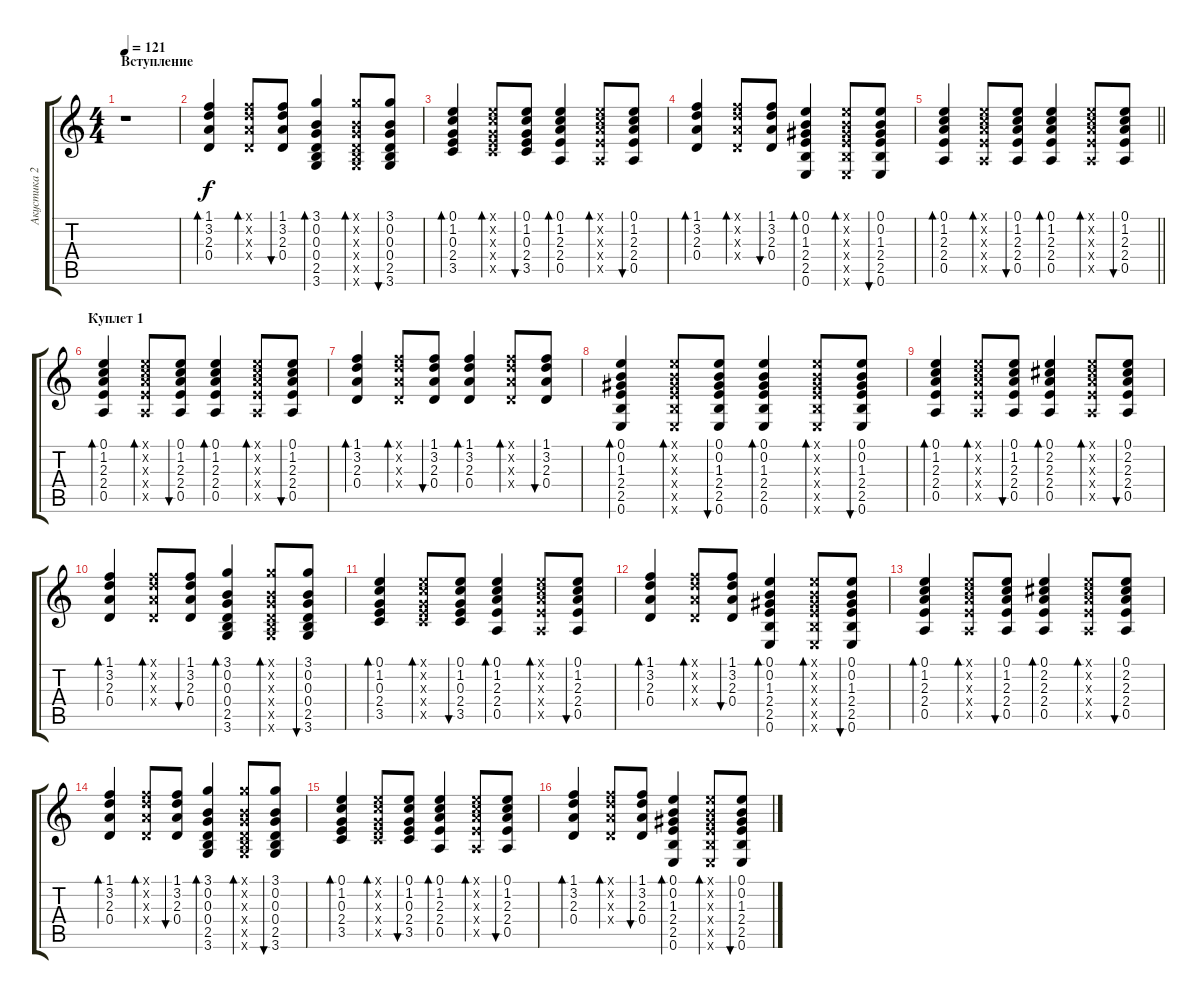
\track ("Акустика 2" "Акустика 2") {instrument acousticguitarsteel}
\staff {score tabs}
\tuning (E4 B3 G3 D3 A2 E2) {hide}
\ts (4 4)
\section ("" "Вступление")
\tempo 121
\clef g2
\ks c
r.1{dy f instrument acousticguitarsteel} |
(1.1 3.2 2.3 0.4).4{bd 60} (1.1{x} 3.2{x} 2.3{x} 0.4{x}).8{bd 60} (1.1 3.2 2.3 0.4).8{bu 60} (3.1 0.2 0.3 0.4 2.5 3.6).4{bd 60} (3.1{x} 0.2{x} 0.3{x} 0.4{x} 2.5{x} 3.6{x}).8{bd 60} (3.1 0.2 0.3 0.4 2.5 3.6).8{bu 60} |
(0.1 1.2 0.3 2.4 3.5).4{bd 60} (0.1{x} 1.2{x} 0.3{x} 2.4{x} 3.5{x}).8{bd 60} (0.1 1.2 0.3 2.4 3.5).8{bu 60} (0.1 1.2 2.3 2.4 0.5).4{bd 60} (0.1{x} 1.2{x} 2.3{x} 2.4{x} 0.5{x}).8{bd 60} (0.1 1.2 2.3 2.4 0.5).8{bu 60} |
(1.1 3.2 2.3 0.4).4{bd 60} (1.1{x} 3.2{x} 2.3{x} 0.4{x}).8{bd 60} (1.1 3.2 2.3 0.4).8{bu 60} (0.1 0.2 1.3 2.4 2.5 0.6).4{bd 60} (0.1{x} 0.2{x} 1.3{x} 2.4{x} 2.5{x} 0.6{x}).8{bd 60} (0.1 0.2 1.3 2.4 2.5 0.6).8{bu 60} |
\barLineRight lightlight
(0.1 1.2 2.3 2.4 0.5).4{bd 60} (0.1{x} 1.2{x} 2.3{x} 2.4{x} 0.5{x}).8{bd 60} (0.1 1.2 2.3 2.4 0.5).8{bu 60} (0.1 1.2 2.3 2.4 0.5).4{bd 60} (0.1{x} 1.2{x} 2.3{x} 2.4{x} 0.5{x}).8{bd 60} (0.1 1.2 2.3 2.4 0.5).8{bu 60} |
\section ("" "Куплет 1")
(0.1 1.2 2.3 2.4 0.5).4{bd 60} (0.1{x} 1.2{x} 2.3{x} 2.4{x} 0.5{x}).8{bd 60} (0.1 1.2 2.3 2.4 0.5).8{bu 60} (0.1 1.2 2.3 2.4 0.5).4{bd 60} (0.1{x} 1.2{x} 2.3{x} 2.4{x} 0.5{x}).8{bd 60} (0.1 1.2 2.3 2.4 0.5).8{bu 60} |
(1.1 3.2 2.3 0.4).4{bd 60} (1.1{x} 3.2{x} 2.3{x} 0.4{x}).8{bd 60} (1.1 3.2 2.3 0.4).8{bu 60} (1.1 3.2 2.3 0.4).4{bd 60} (1.1{x} 3.2{x} 2.3{x} 0.4{x}).8{bd 60} (1.1 3.2 2.3 0.4).8{bu 60} |
(0.1 0.2 1.3 2.4 2.5 0.6).4{bd 60} (0.1{x} 0.2{x} 1.3{x} 2.4{x} 2.5{x} 0.6{x}).8{bd 60} (0.1 0.2 1.3 2.4 2.5 0.6).8{bu 60} (0.1 0.2 1.3 2.4 2.5 0.6).4{bd 60} (0.1{x} 0.2{x} 1.3{x} 2.4{x} 2.5{x} 0.6{x}).8{bd 60} (0.1 0.2 1.3 2.4 2.5 0.6).8{bu 60} |
(0.1 1.2 2.3 2.4 0.5).4{bd 60} (0.1{x} 1.2{x} 2.3{x} 2.4{x} 0.5{x}).8{bd 60} (0.1 1.2 2.3 2.4 0.5).8{bu 60} (0.1 2.2 2.3 2.4 0.5).4{bd 60} (0.1{x} 2.2{x} 2.3{x} 2.4{x} 0.5{x}).8{bd 60} (0.1 2.2 2.3 2.4 0.5).8{bu 60} |
(1.1 3.2 2.3 0.4).4{bd 60} (1.1{x} 3.2{x} 2.3{x} 0.4{x}).8{bd 60} (1.1 3.2 2.3 0.4).8{bu 60} (3.1 0.2 0.3 0.4 2.5 3.6).4{bd 60} (3.1{x} 0.2{x} 0.3{x} 0.4{x} 2.5{x} 3.6{x}).8{bd 60} (3.1 0.2 0.3 0.4 2.5 3.6).8{bu 60} |
(0.1 1.2 0.3 2.4 3.5).4{bd 60} (0.1{x} 1.2{x} 0.3{x} 2.4{x} 3.5{x}).8{bd 60} (0.1 1.2 0.3 2.4 3.5).8{bu 60} (0.1 1.2 2.3 2.4 0.5).4{bd 60} (0.1{x} 1.2{x} 2.3{x} 2.4{x} 0.5{x}).8{bd 60} (0.1 1.2 2.3 2.4 0.5).8{bu 60} |
(1.1 3.2 2.3 0.4).4{bd 60} (1.1{x} 3.2{x} 2.3{x} 0.4{x}).8{bd 60} (1.1 3.2 2.3 0.4).8{bu 60} (0.1 0.2 1.3 2.4 2.5 0.6).4{bd 60} (0.1{x} 0.2{x} 1.3{x} 2.4{x} 2.5{x} 0.6{x}).8{bd 60} (0.1 0.2 1.3 2.4 2.5 0.6).8{bu 60} |
(0.1 1.2 2.3 2.4 0.5).4{bd 60} (0.1{x} 1.2{x} 2.3{x} 2.4{x} 0.5{x}).8{bd 60} (0.1 1.2 2.3 2.4 0.5).8{bu 60} (0.1 2.2 2.3 2.4 0.5).4{bd 60} (0.1{x} 2.2{x} 2.3{x} 2.4{x} 0.5{x}).8{bd 60} (0.1 2.2 2.3 2.4 0.5).8{bu 60} |
(1.1 3.2 2.3 0.4).4{bd 60} (1.1{x} 3.2{x} 2.3{x} 0.4{x}).8{bd 60} (1.1 3.2 2.3 0.4).8{bu 60} (3.1 0.2 0.3 0.4 2.5 3.6).4{bd 60} (3.1{x} 0.2{x} 0.3{x} 0.4{x} 2.5{x} 3.6{x}).8{bd 60} (3.1 0.2 0.3 0.4 2.5 3.6).8{bu 60} |
(0.1 1.2 0.3 2.4 3.5).4{bd 60} (0.1{x} 1.2{x} 0.3{x} 2.4{x} 3.5{x}).8{bd 60} (0.1 1.2 0.3 2.4 3.5).8{bu 60} (0.1 1.2 2.3 2.4 0.5).4{bd 60} (0.1{x} 1.2{x} 2.3{x} 2.4{x} 0.5{x}).8{bd 60} (0.1 1.2 2.3 2.4 0.5).8{bu 60} |
(1.1 3.2 2.3 0.4).4{bd 60} (1.1{x} 3.2{x} 2.3{x} 0.4{x}).8{bd 60} (1.1 3.2 2.3 0.4).8{bu 60} (0.1 0.2 1.3 2.4 2.5 0.6).4{bd 60} (0.1{x} 0.2{x} 1.3{x} 2.4{x} 2.5{x} 0.6{x}).8{bd 60} (0.1 0.2 1.3 2.4 2.5 0.6).8{bu 60}
